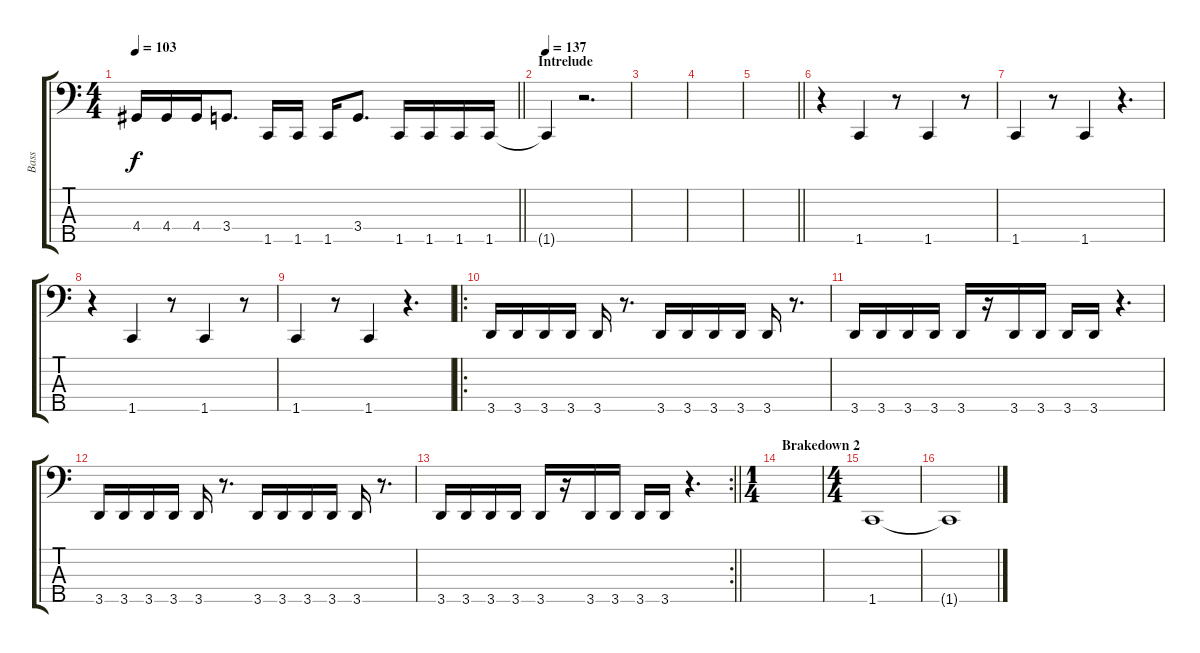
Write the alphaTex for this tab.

\track ("Bass" "Bass") {instrument electricbassfinger}
\staff {score tabs}
\tuning (G2 D2 A1 E1 B0) {hide}
\ts (4 4)
\tempo 103
\clef f4
\barLineRight lightlight
\ks c
4.4.16{dy f} 4.4.16 4.4.16 3.4.8{d} 1.5.16 1.5.16 1.5.16 3.4.8{d} 1.5.16 1.5.16 1.5.16 1.5.16 |
\section ("" "Intrelude")
\tempo 137
1.5{t}.4 r.2{d} |
|
|
\barLineRight lightlight
|
\section ("" "")
r.4 1.5.4 r.8 1.5.4 r.8 |
1.5.4 r.8 1.5.4 r.4{d} |
r.4 1.5.4 r.8 1.5.4 r.8 |
1.5.4 r.8 1.5.4 r.4{d} |
\ro
3.5.16 3.5.16 3.5.16 3.5.16 3.5.16 r.8{d} 3.5.16 3.5.16 3.5.16 3.5.16 3.5.16 r.8{d} |
3.5.16 3.5.16 3.5.16 3.5.16 3.5.16 r.16 3.5.16 3.5.16 3.5.16 3.5.16 r.4{d} |
3.5.16 3.5.16 3.5.16 3.5.16 3.5.16 r.8{d} 3.5.16 3.5.16 3.5.16 3.5.16 3.5.16 r.8{d} |
\rc 2
\barLineRight lightlight
3.5.16 3.5.16 3.5.16 3.5.16 3.5.16 r.16 3.5.16 3.5.16 3.5.16 3.5.16 r.4{d} |
\ts (1 4)
\section ("" "Brakedown 2")
|
\ts (4 4)
1.5.1 |
1.5{t}.1
